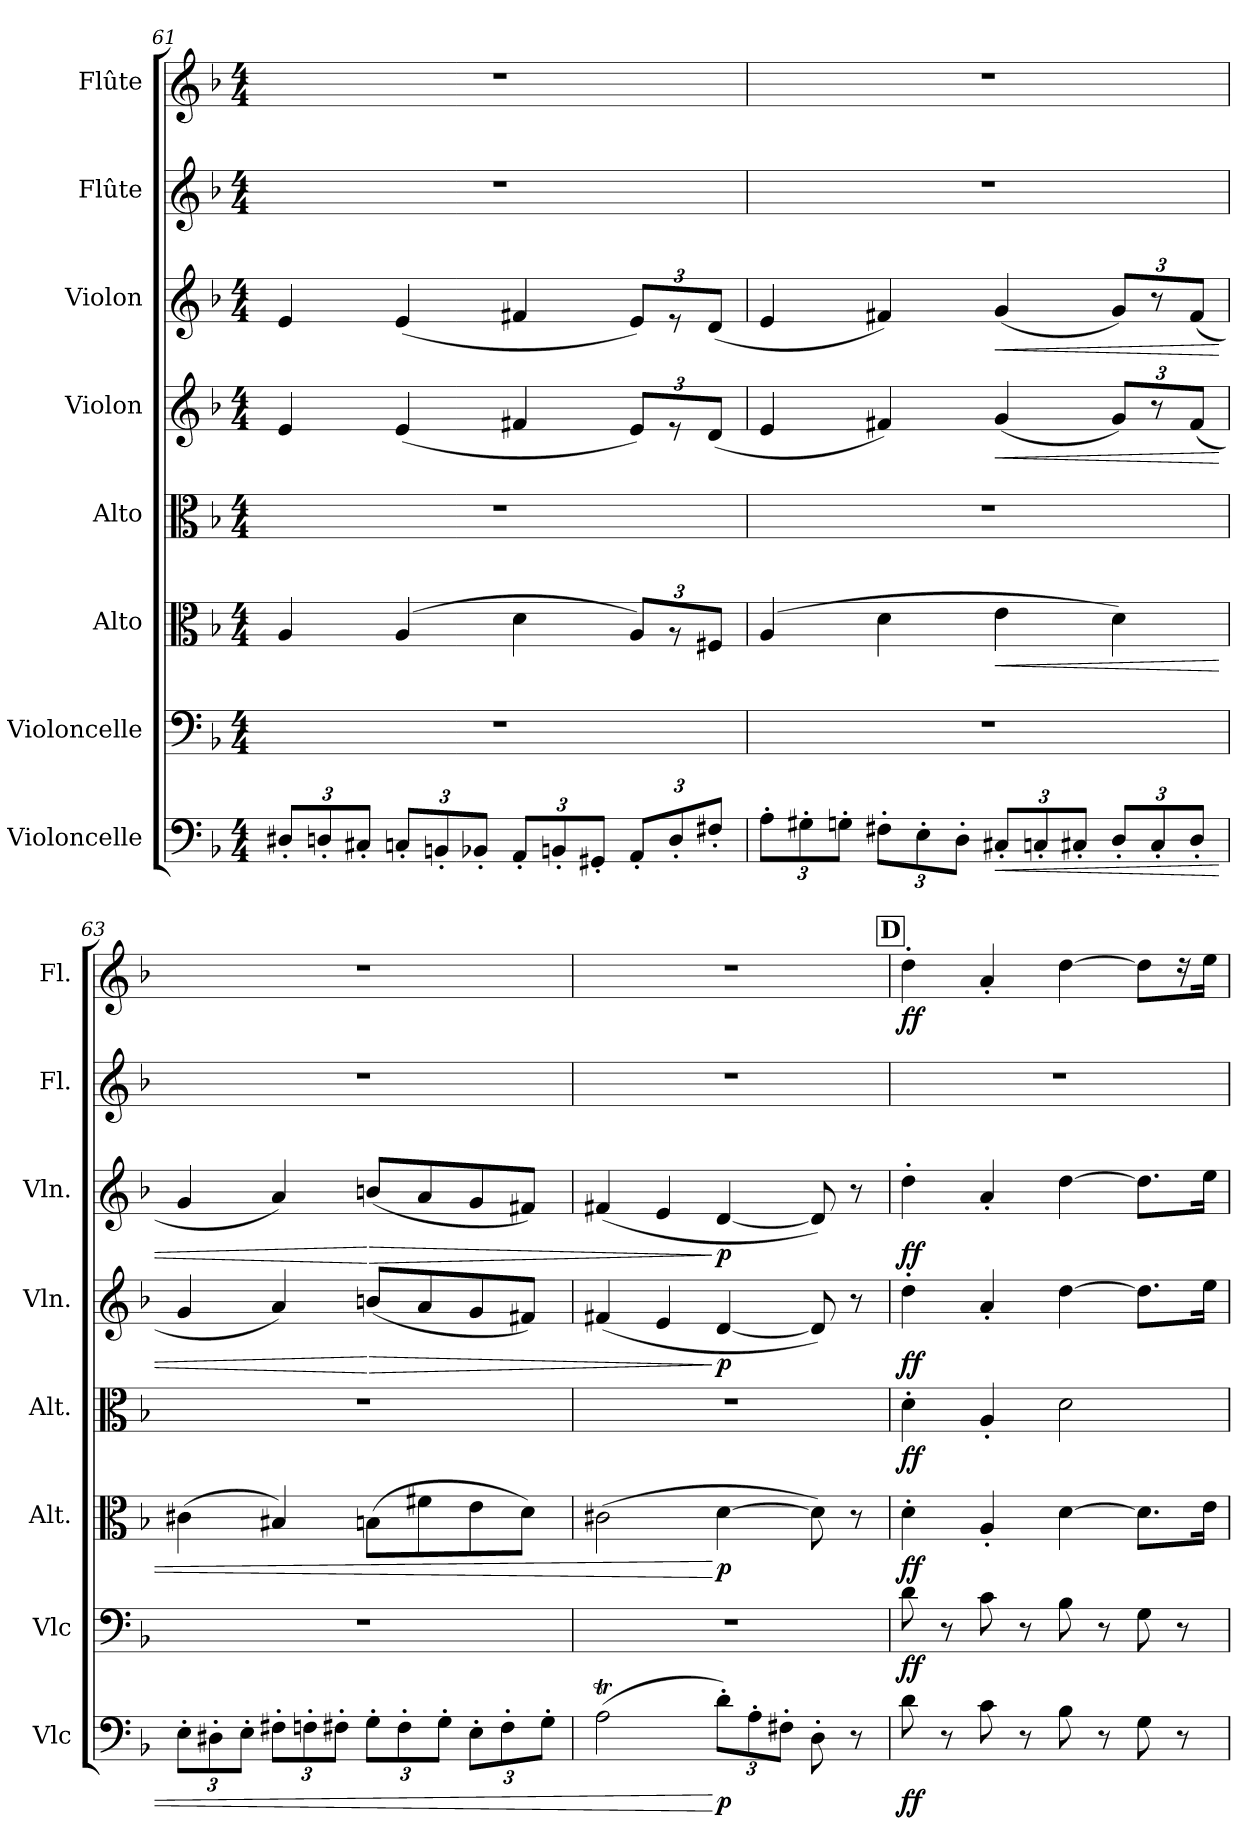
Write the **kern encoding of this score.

**kern	**dynam	**kern	**dynam	**kern	**dynam	**kern	**dynam	**kern	**dynam	**kern	**dynam	**kern	**kern	**dynam
*part8	*part8	*part7	*part7	*part6	*part6	*part5	*part5	*part4	*part4	*part3	*part3	*part2	*part1	*part1
*staff8	*staff8	*staff7	*staff7	*staff6	*staff6	*staff5	*staff5	*staff4	*staff4	*staff3	*staff3	*staff2	*staff1	*staff1
*I"Violoncelle	*	*I"Violoncelle	*	*I"Alto	*	*I"Alto	*	*I"Violon	*	*I"Violon	*	*I"Flûte	*I"Flûte	*
*I'Vlc	*	*I'Vlc	*	*I'Alt.	*	*I'Alt.	*	*I'Vln.	*	*I'Vln.	*	*I'Fl.	*I'Fl.	*
!!LO:PB:g=z
*clefF4	*	*clefF4	*	*clefC3	*	*clefC3	*	*clefG2	*	*clefG2	*	*clefG2	*clefG2	*
*k[b-]	*	*k[b-]	*	*k[b-]	*	*k[b-]	*	*k[b-]	*	*k[b-]	*	*k[b-]	*k[b-]	*
*M4/4	*	*M4/4	*	*M4/4	*	*M4/4	*	*M4/4	*	*M4/4	*	*M4/4	*M4/4	*
*Xbrackettup	*	*	*	*	*	*	*	*	*	*	*	*	*	*
=61	=61	=61	=61	=61	=61	=61	=61	=61	=61	=61	=61	=61	=61	=61
12D#X'/L	.	1r	.	4A/	.	1r	.	4e/	.	4e/	.	1r	1r	.
12Dn'/	.	.	.	.	.	.	.	.	.	.	.	.	.	.
12C#X'/J	.	.	.	.	.	.	.	.	.	.	.	.	.	.
12Cn'/L	.	.	.	(>4A/	.	.	.	(<4e/	.	(<4e/	.	.	.	.
12BBn'/	.	.	.	.	.	.	.	.	.	.	.	.	.	.
12BB-X'/J	.	.	.	.	.	.	.	.	.	.	.	.	.	.
12AA'/L	.	.	.	4d\	.	.	.	4f#X/	.	4f#X/	.	.	.	.
12BBn'/	.	.	.	.	.	.	.	.	.	.	.	.	.	.
12GG#X'/J	.	.	.	.	.	.	.	.	.	.	.	.	.	.
12AA'/L	.	.	.	12A/L)	.	.	.	12e/L)	.	12e/L)	.	.	.	.
12D'/	.	.	.	12rA	.	.	.	12r	.	12r	.	.	.	.
12F#X'/J	.	.	.	12F#X/J	.	.	.	(<12d/J	.	(<12d/J	.	.	.	.
=62	=62	=62	=62	=62	=62	=62	=62	=62	=62	=62	=62	=62	=62	=62
12A'\L	.	1r	.	(>4A/	.	1r	.	4e/	.	4e/	.	1r	1r	.
12G#X'\	.	.	.	.	.	.	.	.	.	.	.	.	.	.
12Gn'\J	.	.	.	.	.	.	.	.	.	.	.	.	.	.
12F#X'\L	.	.	.	4d\	.	.	.	4f#X/)	.	4f#X/)	.	.	.	.
12E'\	.	.	.	.	.	.	.	.	.	.	.	.	.	.
12D'\J	.	.	.	.	.	.	.	.	.	.	.	.	.	.
!	!LO:HP:b	!	!	!	!LO:HP:b	!	!	!	!LO:HP:b	!	!LO:HP:b	!	!	!
12C#X'/L	<	.	.	4e\	<	.	.	(<4g/	<	(<4g/	<	.	.	.
12Cn'/	.	.	.	.	.	.	.	.	.	.	.	.	.	.
12C#X'/J	.	.	.	.	.	.	.	.	.	.	.	.	.	.
12D'/L	.	.	.	4d\)	.	.	.	12g/L)	.	12g/L)	.	.	.	.
12C#'/	.	.	.	.	.	.	.	12r	.	12r	.	.	.	.
12D'/J	.	.	.	.	.	.	.	(<12f#/J	.	(<12f#/J	.	.	.	.
!!LO:PB:g=z
=63	=63	=63	=63	=63	=63	=63	=63	=63	=63	=63	=63	=63	=63	=63
12E'\L	.	1r	.	(>4c#X\	.	1r	.	4g/	.	4g/	.	1r	1r	.
12D#X'\	.	.	.	.	.	.	.	.	.	.	.	.	.	.
12E'\J	.	.	.	.	.	.	.	.	.	.	.	.	.	.
12F#X'\L	.	.	.	4B#X/)	.	.	.	4a/)	.	4a/)	.	.	.	.
12Fn'\	.	.	.	.	.	.	.	.	.	.	.	.	.	.
12F#X'\J	.	.	.	.	.	.	.	.	.	.	.	.	.	.
!	!	!	!	!	!	!	!	!	!LO:HP:n=1:b	!	!LO:HP:n=1:b	!	!	!
12G'\L	.	.	.	(>8Bn\L	.	.	.	(<8bn/L	[ >	(<8bn/L	[ >	.	.	.
12F#'\	.	.	.	.	.	.	.	.	.	.	.	.	.	.
.	.	.	.	8f#X\	.	.	.	8a/	.	8a/	.	.	.	.
12G'\J	.	.	.	.	.	.	.	.	.	.	.	.	.	.
12E'\L	.	.	.	8e\	.	.	.	8g/	.	8g/	.	.	.	.
12F#'\	.	.	.	.	.	.	.	.	.	.	.	.	.	.
.	.	.	.	8d\J)	.	.	.	8f#X/J)	.	8f#X/J)	.	.	.	.
12G'\J	.	.	.	.	.	.	.	.	.	.	.	.	.	.
=64	=64	=64	=64	=64	=64	=64	=64	=64	=64	=64	=64	=64	=64	=64
(>2At\	.	1r	.	(>2c#X\	.	1r	.	(<4f#X/	.	(<4f#X/	.	1r	1r	.
.	.	.	.	.	.	.	.	4e/	.	4e/	.	.	.	.
!	!LO:DY:n=1:b	!	!	!	!LO:DY:n=1:b	!	!	!	!LO:DY:n=1:b	!	!LO:DY:n=1:b	!	!	!
12d'\L)	[ p	.	.	[4d\	[ p	.	.	[4d/	] p	[4d/	] p	.	.	.
12A'\	.	.	.	.	.	.	.	.	.	.	.	.	.	.
12F#X'\J	.	.	.	.	.	.	.	.	.	.	.	.	.	.
8D'\	.	.	.	8d\])	.	.	.	8d/])	.	8d/])	.	.	.	.
8r	.	.	.	8r	.	.	.	8r	.	8r	.	.	.	.
!!LO:REH:place=s1:a:B:fs=14:t=D
=65	=65	=65	=65	=65	=65	=65	=65	=65	=65	=65	=65	=65	=65	=65
!	!LO:DY:b	!	!LO:DY:b	!	!LO:DY:b	!	!LO:DY:b	!	!LO:DY:b	!	!LO:DY:b	!	!	!LO:DY:b
8d\	ff	8d\	ff	4d'\	ff	4d'\	ff	4dd'\	ff	4dd'\	ff	1r	4dd'\	ff
8r	.	8r	.	.	.	.	.	.	.	.	.	.	.	.
8c\	.	8c\	.	4A'/	.	4A'/	.	4a'/	.	4a'/	.	.	4a'/	.
8r	.	8r	.	.	.	.	.	.	.	.	.	.	.	.
8B-\	.	8B-\	.	[4d\	.	2d\	.	[4dd\	.	[4dd\	.	.	[4dd\	.
8r	.	8r	.	.	.	.	.	.	.	.	.	.	.	.
8G\	.	8G\	.	8.d\L]	.	.	.	8.dd\L]	.	8.dd\L]	.	.	8dd\L]	.
8r	.	8r	.	.	.	.	.	.	.	.	.	.	16r	.
.	.	.	.	16e\Jk	.	.	.	16ee\Jk	.	16ee\Jk	.	.	16ee\Jk	.
=	=	=	=	=	=	=	=	=	=	=	=	=	=	=
*-	*-	*-	*-	*-	*-	*-	*-	*-	*-	*-	*-	*-	*-	*-
